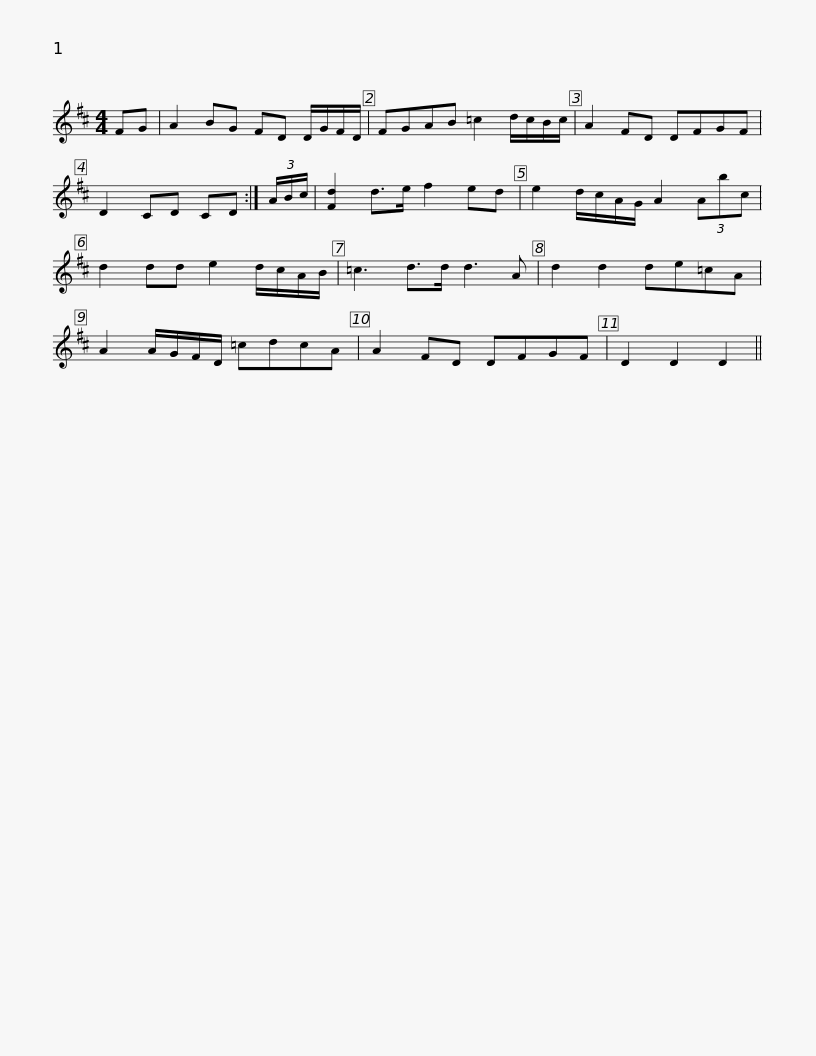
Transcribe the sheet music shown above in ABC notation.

X:1
L:1/8
M:4/4
I:linebreak $
K:D
V:1 treble
V:1
 FG | A2 BG FD D/G/F/D/ | FGAB =c2 d/c/B/c/ | A2 FD DFGF | D2 CD CD :| %5
 (3A/B/c/ | [Fd]2 d>e f2 ed |$ e2 d/c/A/G/ A2 (3Abc | d2 dd e2 d/c/A/B/ | =c3 d>d d3 A | %10
 d2 d2 de=cA | A2 A/G/F/D/ =cdcA |$ A2 FD DFGF | D2 D2 D2 || %14
